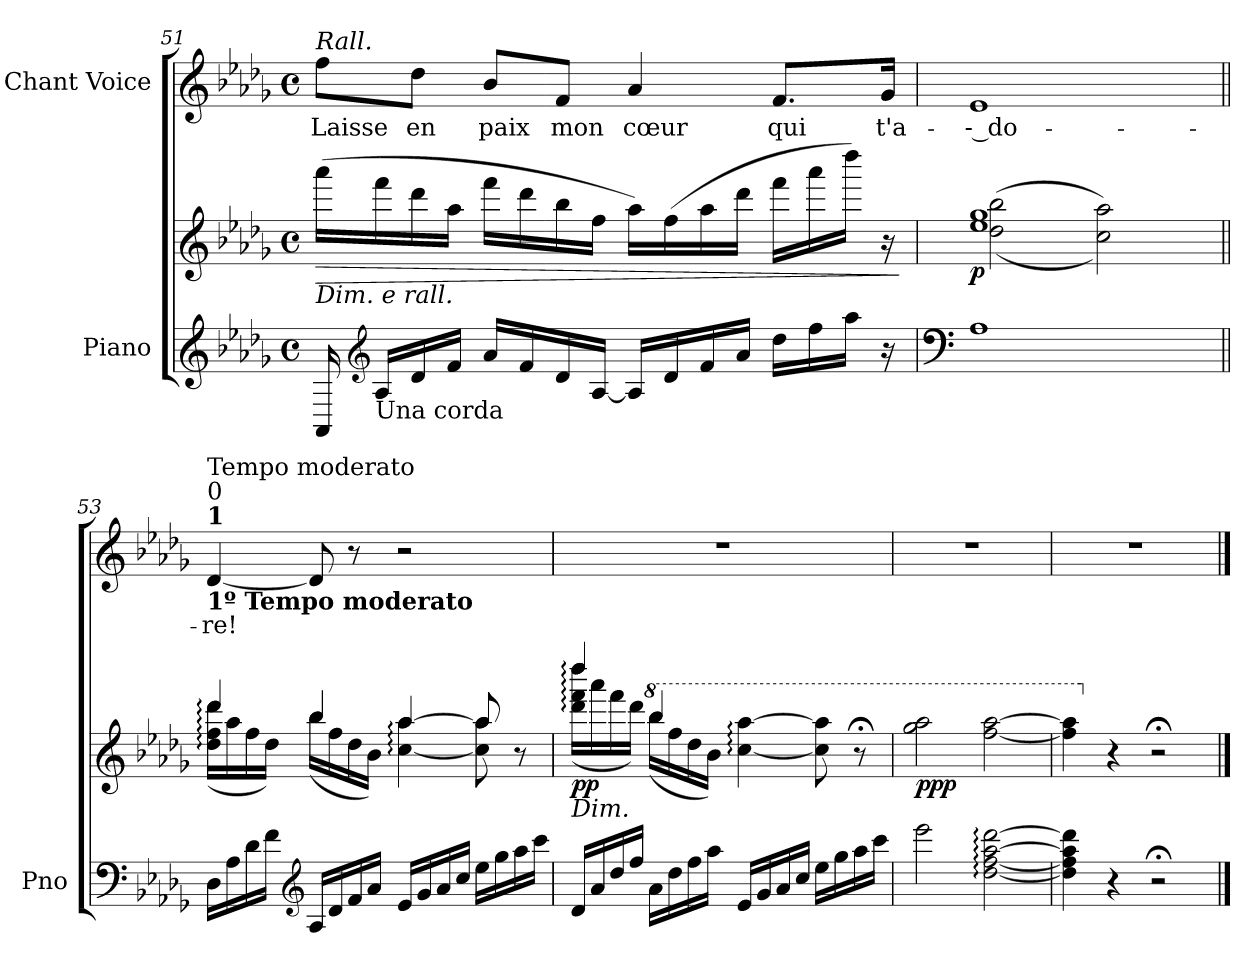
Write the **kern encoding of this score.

**kern	**kern	**dynam	**kern	**text
*part2	*part2	*part2	*part1	*part1
*staff3	*staff2	*staff2/3	*staff1	*staff1
*I"Piano	*	*	*I"Chant Voice	*
*I'Pno	*	*	*	*
*clefG2	*clefG2	*	*clefG2	*
*k[b-e-a-d-g-]	*k[b-e-a-d-g-]	*	*k[b-e-a-d-g-]	*
*M4/4	*M4/4	*	*M4/4	*
*met(c)	*met(c)	*	*met(c)	*
*MM90	*MM90	*	*MM90	*
=51	=51	=51	=51	=51
!	!	!	!LO:TX:a:i:t=Rall.	!
!	!LO:TX:b:i:t=Dim.   e   rall.	!	!	!
!	!	!LO:HP:b	!	!LO:LY:b
16AA-/	(>16aaa-\LL	>	8ff\L	Laisse
*clefG2	*	*	*	*
!LO:TX:b:t=Una corda	!	!	!	!
16A-/LL	16fff\	.	.	.
!	!	!	!	!LO:LY:b
16d-/	16ddd-\	.	8dd-\J	en
16f/JJ	16aa-\JJ	.	.	.
!	!	!	!	!LO:LY:b
16a-/LL	16fff\LL	.	8b-/L	paix
16f/	16ddd-\	.	.	.
!	!	!	!	!LO:LY:b
16d-/	16bb-\	.	8f/J	mon
[16A-/JJ	16ff\JJ	.	.	.
!	!	!	!	!LO:LY:b
16A-/LL]	16aa-\LL)	.	4a-/	cœur
16d-/	(>16ff\	.	.	.
16f/	16aa-\	.	.	.
16a-/JJ	16ddd-\JJ	.	.	.
*	*	*	*MM80	*
!	!	!	!	!LO:LY:b
16dd-\LL	16fff\LL	.	8.f/L	qui
16ff\	16aaa-\	.	.	.
16aa-\JJ	16dddd-\JJ)	.	.	.
!	!	!	!	!LO:LY:b
16r	16r	.	16g-/Jk	t'a-
.	.	]	.	.
!!LO:LB:g=z
=52	=52	=52	=52	=52
*clefF4	*	*	*	*
*	*^	*	*	*
!	!	!	!LO:DY:b	!	!LO:LY:b
1A-	1ee- 1gg-	(<(>2dd-\ 2bb-\	p	1e-	-- do-
.	.	2cc\ 2aa-\))	.	.	.
=53||	=53||	=53||	=53||	=53||	=53||
!	!	!	!	!LO:TX:a:B:t=1	!
!	!	!	!	!LO:TX:a:t=0	!
!	!	!	!	!LO:TX:a:t=Tempo moderato	!
!	!	!	!	!LO:TX:b:B:t=1º Tempo moderato	!
!	!	!	!	!	!LO:LY:b
16D-\LL	4ddd-/	(>16dd-\: 16ff\: 16ddd-\:LL	.	[4d-/	-re!
16A-\	.	16aa-\	.	.	.
16d-\	.	16ff\	.	.	.
16f\JJ	.	16dd-\JJ)	.	.	.
*clefG2	*	*	*	*	*
16A-/LL	4bb-/	(>16bb-\LL	.	8d-/]	.
16d-/	.	16ff\	.	.	.
16f/	.	16dd-\	.	8r	.
16a-/JJ	.	16b-\JJ)	.	.	.
16e-/LL	[4aa-/	[4cc\: 4aa-\:	.	2r	.
16g-/	.	.	.	.	.
16a-/	.	.	.	.	.
16cc/JJ	.	.	.	.	.
16ee-\LL	8aa-/]	8cc\] 8aa-\	.	.	.
16gg-\	.	.	.	.	.
16aa-\	8r	8ryy	.	.	.
16ccc\JJ	.	.	.	.	.
!!LO:LB:g=z
=54	=54	=54	=54	=54	=54
!	!LO:TX:b:i:t=Dim.	!	!	!	!
!	!	!	!LO:DY:b	!	!
16d-/LL	4dddd-/	(>16ddd-\: 16fff\: 16dddd-\:LL	pp	1r	.
16a-/	.	16aaa-\	.	.	.
16dd-/	.	16fff\	.	.	.
16ff/JJ	.	16ddd-\JJ)	.	.	.
*	*8va	*	*	*	*
16a-\LL	4bbb-/	(>16bbb-\LL	.	.	.
16dd-\	.	16fff\	.	.	.
16ff\	.	16ddd-\	.	.	.
16aa-\JJ	.	16bb-\JJ)	.	.	.
16e-/LL	[4ccc\: [4aaa-\:	2ryy	.	.	.
16g-/	.	.	.	.	.
16a-/	.	.	.	.	.
16cc/JJ	.	.	.	.	.
16ee-\LL	8ccc\] 8aaa-\]	.	.	.	.
16gg-\	.	.	.	.	.
16aa-\	8r;<	.	.	.	.
16ccc\JJ	.	.	.	.	.
*	*v	*v	*	*	*
=55	=55	=55	=55	=55
!	!	!LO:DY:b	!	!
2eee-\	2ggg-\ 2aaa-\	ppp	1r	.
[2dd-\: [2ff\: [2aa-\: [2ddd-\:	[2fff\ [2aaa-\	.	.	.
=56	=56	=56	=56	=56
4dd-\] 4ff\] 4aa-\] 4ddd-\]	4fff\] 4aaa-\]	.	1r	.
*	*X8va	*	*	*
4r	4r	.	.	.
2r;<	2r;<	.	.	.
==	==	==	==	==
*-	*-	*-	*-	*-
